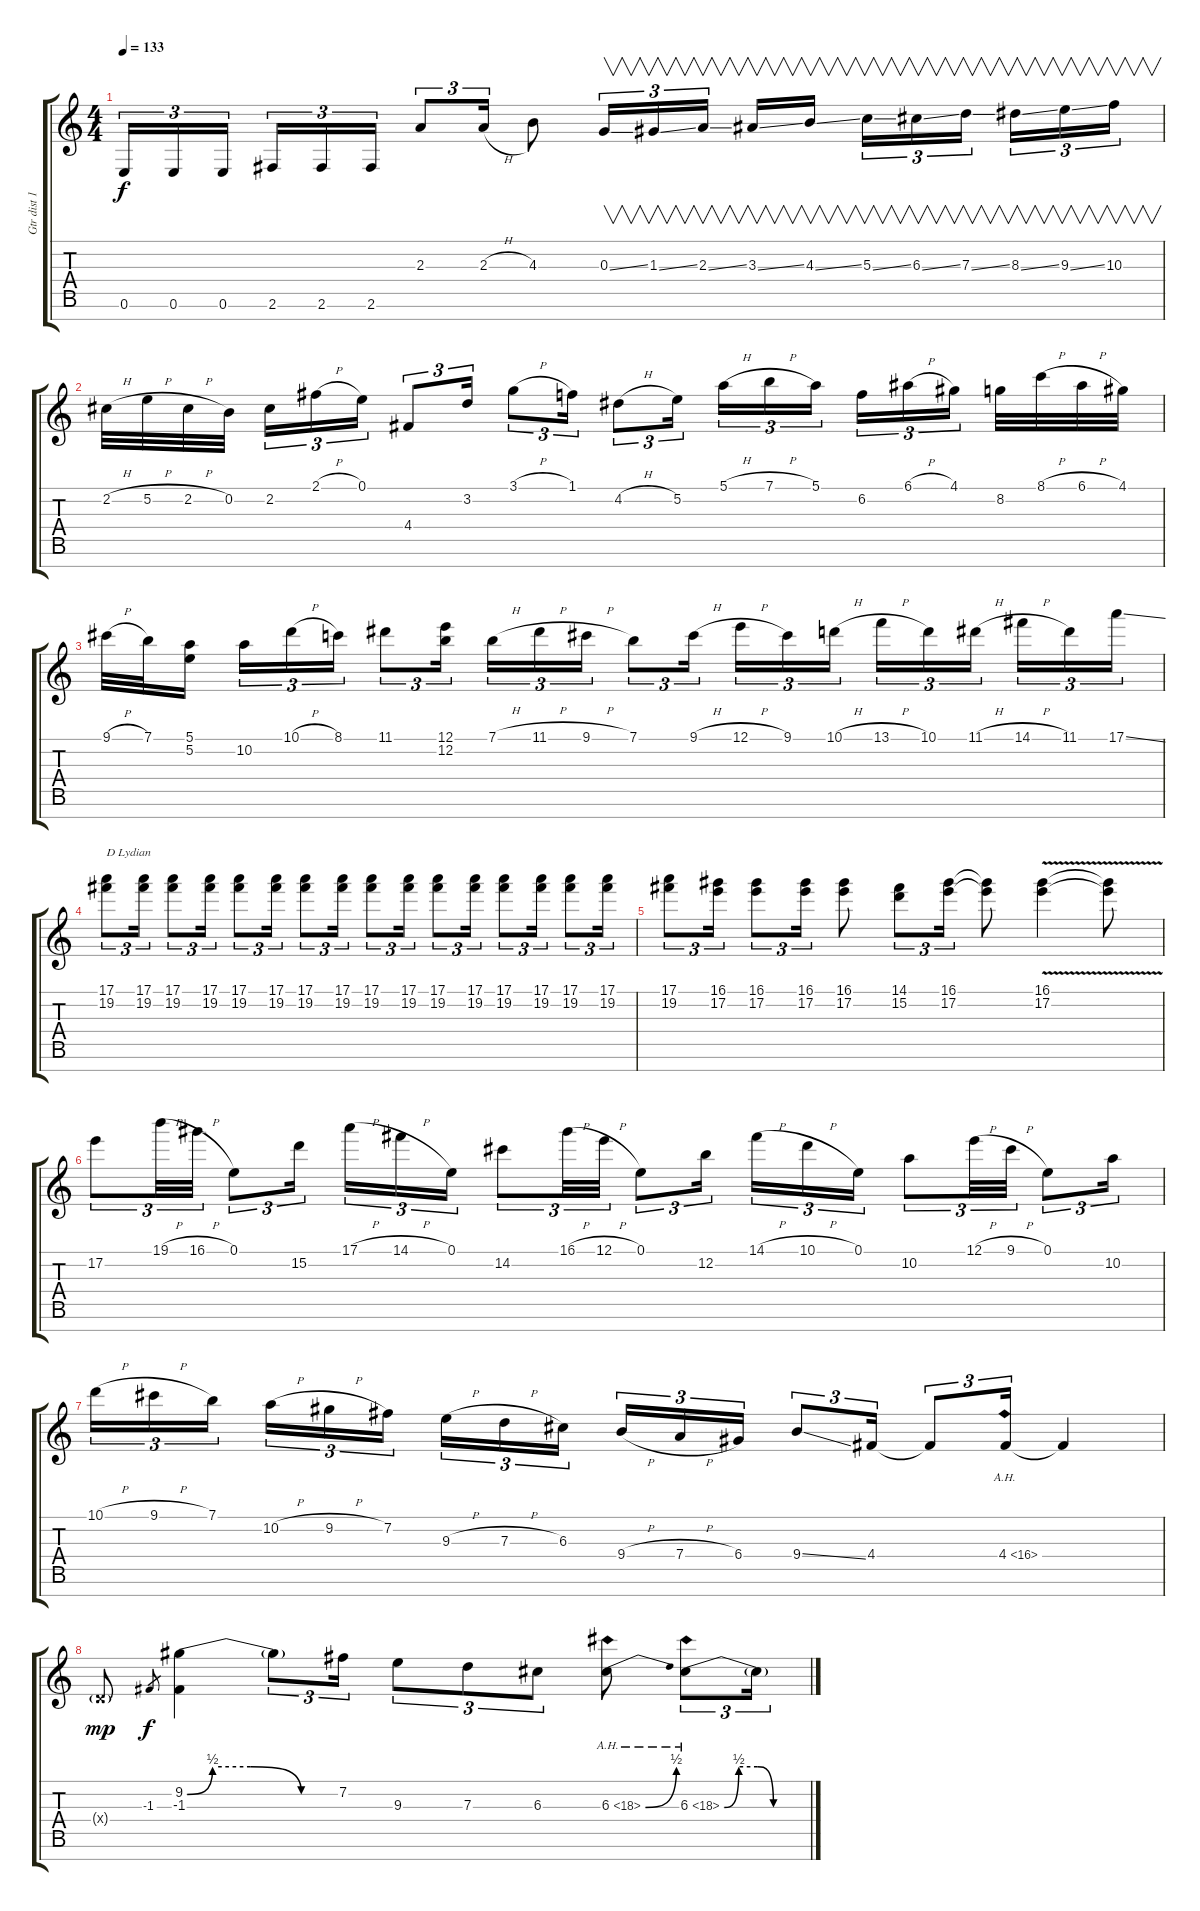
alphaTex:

\track ("Gtr dist 1" "Gtr dist 1") {instrument distortionguitar}
\staff {score tabs}
\tuning (E4 B3 G3 D3 A2 E2 B1) {hide}
\ts (4 4)
\tempo 133
\clef g2
\ks c
0.6.16{tu (3 2) dy f} 0.6.16{tu (3 2)} 0.6.16{tu (3 2)} 2.6.16{tu (3 2)} 2.6.16{tu (3 2)} 2.6.16{tu (3 2)} 2.3.8{tu (3 2)} 2.3{h}.16{tu (3 2)} 4.3.8 0.3{ss}.16{v tu (3 2)} 1.3{ss}.16{v tu (3 2)} 2.3{ss}.16{v tu (3 2)} 3.3{ss}.16{v} 4.3{ss}.16{v} 5.3{ss}.16{v tu (3 2)} 6.3{ss}.16{v tu (3 2)} 7.3{ss}.16{v tu (3 2)} 8.3{ss}.16{v tu (3 2)} 9.3{ss}.16{v tu (3 2)} 10.3.16{v tu (3 2)} |
2.2{h}.32 5.2{h}.32 2.2{h}.32 0.2.32 2.2.16{tu (3 2)} 2.1{h}.16{tu (3 2)} 0.1.16{tu (3 2)} 4.4.8{tu (3 2)} 3.2.16{tu (3 2)} 3.1{h}.8{tu (3 2)} 1.1.16{tu (3 2)} 4.2{h}.8{tu (3 2)} 5.2.16{tu (3 2)} 5.1{h}.16{tu (3 2)} 7.1{h}.16{tu (3 2)} 5.1.16{tu (3 2)} 6.2.16{tu (3 2)} 6.1{h}.16{tu (3 2)} 4.1.16{tu (3 2)} 8.2.32 8.1{h}.32 6.1{h}.32 4.1.32 |
9.1{h}.32 7.1.32 (5.1 5.2).16 10.2.16{tu (3 2)} 10.1{h}.16{tu (3 2)} 8.1.16{tu (3 2)} 11.1.8{tu (3 2)} (12.1 12.2).16{tu (3 2)} 7.1{h}.16{tu (3 2)} 11.1{h}.16{tu (3 2)} 9.1{h}.16{tu (3 2)} 7.1.8{tu (3 2)} 9.1{h}.16{tu (3 2)} 12.1{h}.16{tu (3 2)} 9.1.16{tu (3 2)} 10.1{h}.16{tu (3 2)} 13.1{h}.16{tu (3 2)} 10.1.16{tu (3 2)} 11.1{h}.16{tu (3 2)} 14.1{h}.16{tu (3 2)} 11.1.16{tu (3 2)} 17.1{ss}.16{tu (3 2)} |
(17.1 19.2).8{tu (3 2) txt "D Lydian"} (17.1 19.2).16{tu (3 2)} (17.1 19.2).8{tu (3 2)} (17.1 19.2).16{tu (3 2)} (17.1 19.2).8{tu (3 2)} (17.1 19.2).16{tu (3 2)} (17.1 19.2).8{tu (3 2)} (17.1 19.2).16{tu (3 2)} (17.1 19.2).8{tu (3 2)} (17.1 19.2).16{tu (3 2)} (17.1 19.2).8{tu (3 2)} (17.1 19.2).16{tu (3 2)} (17.1 19.2).8{tu (3 2)} (17.1 19.2).16{tu (3 2)} (17.1 19.2).8{tu (3 2)} (17.1 19.2).16{tu (3 2)} |
(17.1 19.2).8{tu (3 2)} (16.1 17.2).16{tu (3 2)} (16.1 17.2).8{tu (3 2)} (16.1 17.2).16{tu (3 2)} (16.1 17.2).8 (14.1 15.2).8{tu (3 2)} (16.1 17.2).16{tu (3 2)} (16.1{t} 17.2{t}).8 (16.1{v} 17.2{v}).4 (16.1{t} 17.2{t}).8 |
17.2.8{tu (3 2)} 19.1{h}.32{tu (3 2)} 16.1{h}.32{tu (3 2)} 0.1.8{tu (3 2)} 15.2.16{tu (3 2)} 17.1{h}.16{tu (3 2)} 14.1{h}.16{tu (3 2)} 0.1.16{tu (3 2)} 14.2.8{tu (3 2)} 16.1{h}.32{tu (3 2)} 12.1{h}.32{tu (3 2)} 0.1.8{tu (3 2)} 12.2.16{tu (3 2)} 14.1{h}.16{tu (3 2)} 10.1{h}.16{tu (3 2)} 0.1.16{tu (3 2)} 10.2.8{tu (3 2)} 12.1{h}.32{tu (3 2)} 9.1{h}.32{tu (3 2)} 0.1.8{tu (3 2)} 10.2.16{tu (3 2)} |
10.1{h}.16{tu (3 2)} 9.1{h}.16{tu (3 2)} 7.1.16{tu (3 2)} 10.2{h}.16{tu (3 2)} 9.2{h}.16{tu (3 2)} 7.2.16{tu (3 2)} 9.3{h}.16{tu (3 2)} 7.3{h}.16{tu (3 2)} 6.3.16{tu (3 2)} 9.4{h}.16{tu (3 2)} 7.4{h}.16{tu (3 2)} 6.4.16{tu (3 2)} 9.4{ss}.8{tu (3 2)} 4.4.16{tu (3 2)} 4.4{t}.8{tu (3 2)} 4.4{ah 12}.16{tu (3 2)} 4.4{t}.4 |
0.4{g x}.8{dy mp} -1.3.8{gr dy f} (9.2{be (custom 0 0 10 2 25 2 45 0 60 0)} -1.3).4 9.2{t}.8{tu (3 2)} 7.2.16{tu (3 2)} 9.3.8{tu (3 2)} 7.3.8{tu (3 2)} 6.3.8{tu (3 2)} 6.3{be (bend 0 0 60 2) ah 12}.8 6.3{be (custom 0 0 10 2 23 2 34 0 45 0 60 0) ah 12}.8{tu (3 2)} 6.3{t}.16{tu (3 2)}
